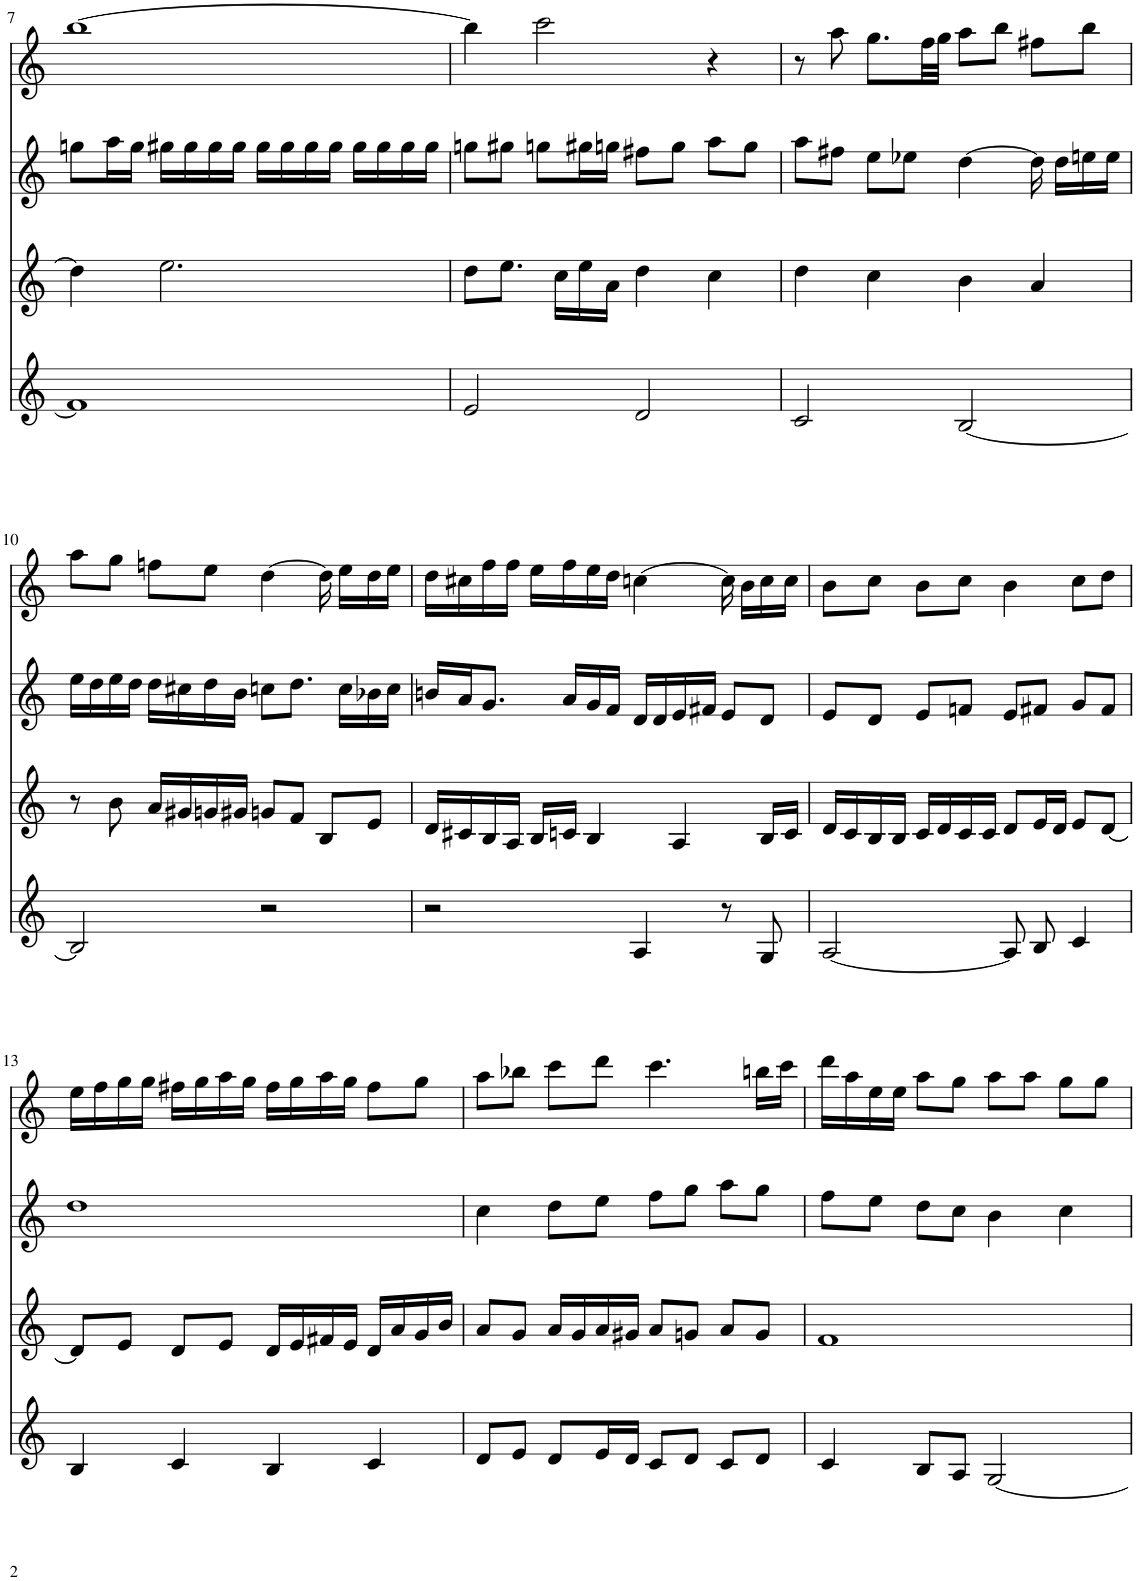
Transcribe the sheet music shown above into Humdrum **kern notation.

**kern	**kern	**kern	**kern
*part4	*part3	*part2	*part1
*staff4	*staff3	*staff2	*staff1
*I"Piano	*I"Piano	*I"Piano	*I"Piano
*I'Pno	*I'Pno	*I'Pno	*I'Pno
!!LO:PB:g=z
*clefG2	*clefG2	*clefG2	*clefG2
*k[]	*k[]	*k[]	*k[]
*M4/4	*M4/4	*M4/4	*M4/4
=7	=7	=7	=7
1f]	4dd\]	8ggn\L	[1bb
.	.	16aa\L	.
.	.	16gg\JJ	.
.	2.ee\	16gg#X\LL	.
.	.	16gg#\	.
.	.	16gg#\	.
.	.	16gg#\JJ	.
.	.	16gg#\LL	.
.	.	16gg#\	.
.	.	16gg#\	.
.	.	16gg#\JJ	.
.	.	16gg#\LL	.
.	.	16gg#\	.
.	.	16gg#\	.
.	.	16gg#\JJ	.
=8	=8	=8	=8
2e/	8dd\L	8ggn\L	4bb\]
.	8.ee\J	8gg#X\J	.
.	.	8ggn\L	2ccc\
.	16cc\LL	.	.
.	16ee\	16gg#X\L	.
.	16a\JJ	16ggn\JJ	.
2d/	4dd\	8ff#X\L	.
.	.	8gg\J	.
.	4cc\	8aa\L	4r
.	.	8gg\J	.
=9	=9	=9	=9
2c/	4dd\	8aa\L	8r
.	.	8ff#X\J	8aa\
.	4cc\	8ee\L	8.gg\L
.	.	8ee-X\J	.
.	.	.	32ff\LL
.	.	.	32gg\JJJ
[2B/	4b\	[4dd\	8aa\L
.	.	.	8bb\J
.	4a/	16dd\]	8ff#X\L
.	.	16dd\LL	.
.	.	16een\	8bb\J
.	.	16ee\JJ	.
!!LO:LB:g=z
=10	=10	=10	=10
2B/]	8r	16ee\LL	8aa\L
.	.	16dd\	.
.	8b\	16ee\	8gg\J
.	.	16dd\JJ	.
.	16a/LL	16dd\LL	8ffn\L
.	16g#X/	16cc#X\	.
.	16gn/	16dd\	8ee\J
.	16g#X/JJ	16b\JJ	.
2r	8gn/L	8ccn\L	[4dd\
.	8f/J	8.dd\J	.
.	8B/L	.	16dd\]
.	.	16cc\LL	16ee\LL
.	8e/J	16b-X\	16dd\
.	.	16cc\JJ	16ee\JJ
=11	=11	=11	=11
2r	16d/LL	16bn/LL	16dd\LL
.	16c#X/	16a/J	16cc#X\
.	16B/	8.g/J	16ff\
.	16A/JJ	.	16ff\JJ
.	16B/LL	.	16ee\LL
.	16cn/JJ	16a/LL	16ff\
.	4B/	16g/	16ee\
.	.	16f/JJ	16dd\JJ
4A/	.	16d/LL	[4ccn\
.	.	16d/	.
.	4A/	16e/	.
.	.	16f#X/JJ	.
8r	.	8e/L	16cc\]
.	.	.	16b\LL
8G/	16B/LL	8d/J	16cc\
.	16c/JJ	.	16cc\JJ
=12	=12	=12	=12
[2A/	16d/LL	8e/L	8b\L
.	16c/	.	.
.	16B/	8d/J	8cc\J
.	16B/JJ	.	.
.	16c/LL	8e/L	8b\L
.	16d/	.	.
.	16c/	8fn/J	8cc\J
.	16c/JJ	.	.
8A/]	8d/L	8e/L	4b\
8B/	16e/L	8f#X/J	.
.	16d/JJ	.	.
4c/	8e/L	8g/L	8cc\L
.	[8d/J	8f#/J	8dd\J
!!LO:LB:g=z
=13	=13	=13	=13
4B/	8d/L]	1dd	16ee\LL
.	.	.	16ff\
.	8e/J	.	16gg\
.	.	.	16gg\JJ
4c/	8d/L	.	16ff#X\LL
.	.	.	16gg\
.	8e/J	.	16aa\
.	.	.	16gg\JJ
4B/	16d/LL	.	16ff#\LL
.	16e/	.	16gg\
.	16f#X/	.	16aa\
.	16e/JJ	.	16gg\JJ
4c/	16d/LL	.	8ff#\L
.	16a/	.	.
.	16g/	.	8gg\J
.	16b/JJ	.	.
=14	=14	=14	=14
8d/L	8a/L	4cc\	8aa\L
8e/J	8g/J	.	8bb-X\J
8d/L	16a/LL	8dd\L	8ccc\L
.	16g/	.	.
16e/L	16a/	8ee\J	8ddd\J
16d/JJ	16g#X/JJ	.	.
8c/L	8a/L	8ff\L	4.ccc\
8d/J	8gn/J	8gg\J	.
8c/L	8a/L	8aa\L	.
8d/J	8g/J	8gg\J	16bbn\LL
.	.	.	16ccc\JJ
=15	=15	=15	=15
4c/	1f	8ff\L	16ddd\LL
.	.	.	16aa\
.	.	8ee\J	16ee\
.	.	.	16ee\JJ
8B/L	.	8dd\L	8aa\L
8A/J	.	8cc\J	8gg\J
[2G/	.	4b\	8aa\L
.	.	.	8aa\J
.	.	4cc\	8gg\L
.	.	.	8gg\J
=	=	=	=
*-	*-	*-	*-
